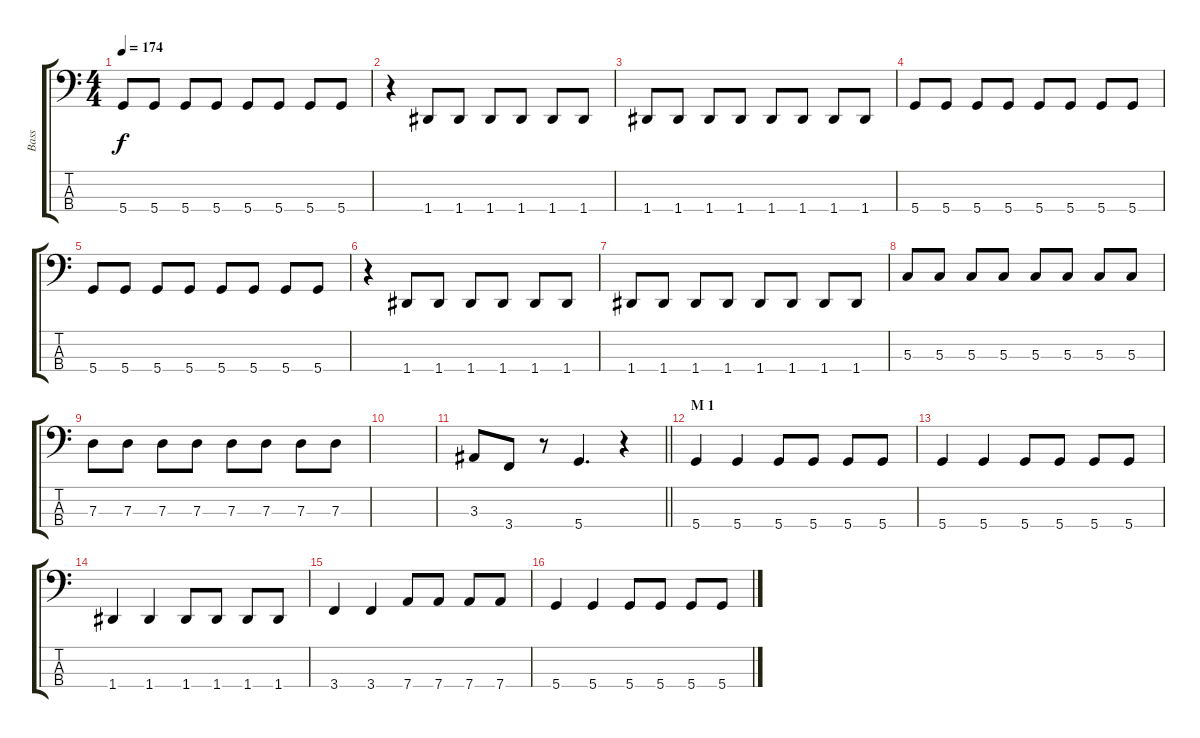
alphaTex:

\track ("Bass" "Bass") {instrument electricbassfinger}
\staff {score tabs}
\tuning (F2 C2 G1 D1) {hide}
\ts (4 4)
\tempo 174
\clef f4
\ks c
5.4.8{dy f} 5.4.8 5.4.8 5.4.8 5.4.8 5.4.8 5.4.8 5.4.8 |
r.4 1.4.8 1.4.8 1.4.8 1.4.8 1.4.8 1.4.8 |
1.4.8 1.4.8 1.4.8 1.4.8 1.4.8 1.4.8 1.4.8 1.4.8 |
5.4.8 5.4.8 5.4.8 5.4.8 5.4.8 5.4.8 5.4.8 5.4.8 |
5.4.8 5.4.8 5.4.8 5.4.8 5.4.8 5.4.8 5.4.8 5.4.8 |
r.4 1.4.8 1.4.8 1.4.8 1.4.8 1.4.8 1.4.8 |
1.4.8 1.4.8 1.4.8 1.4.8 1.4.8 1.4.8 1.4.8 1.4.8 |
5.3.8 5.3.8 5.3.8 5.3.8 5.3.8 5.3.8 5.3.8 5.3.8 |
7.3.8 7.3.8 7.3.8 7.3.8 7.3.8 7.3.8 7.3.8 7.3.8 |
|
\barLineRight lightlight
3.3.8 3.4.8 r.8 5.4.4{d} r.4 |
\section ("" "M 1")
5.4.4 5.4.4 5.4.8 5.4.8 5.4.8 5.4.8 |
5.4.4 5.4.4 5.4.8 5.4.8 5.4.8 5.4.8 |
1.4.4 1.4.4 1.4.8 1.4.8 1.4.8 1.4.8 |
3.4.4 3.4.4 7.4.8 7.4.8 7.4.8 7.4.8 |
5.4.4 5.4.4 5.4.8 5.4.8 5.4.8 5.4.8
